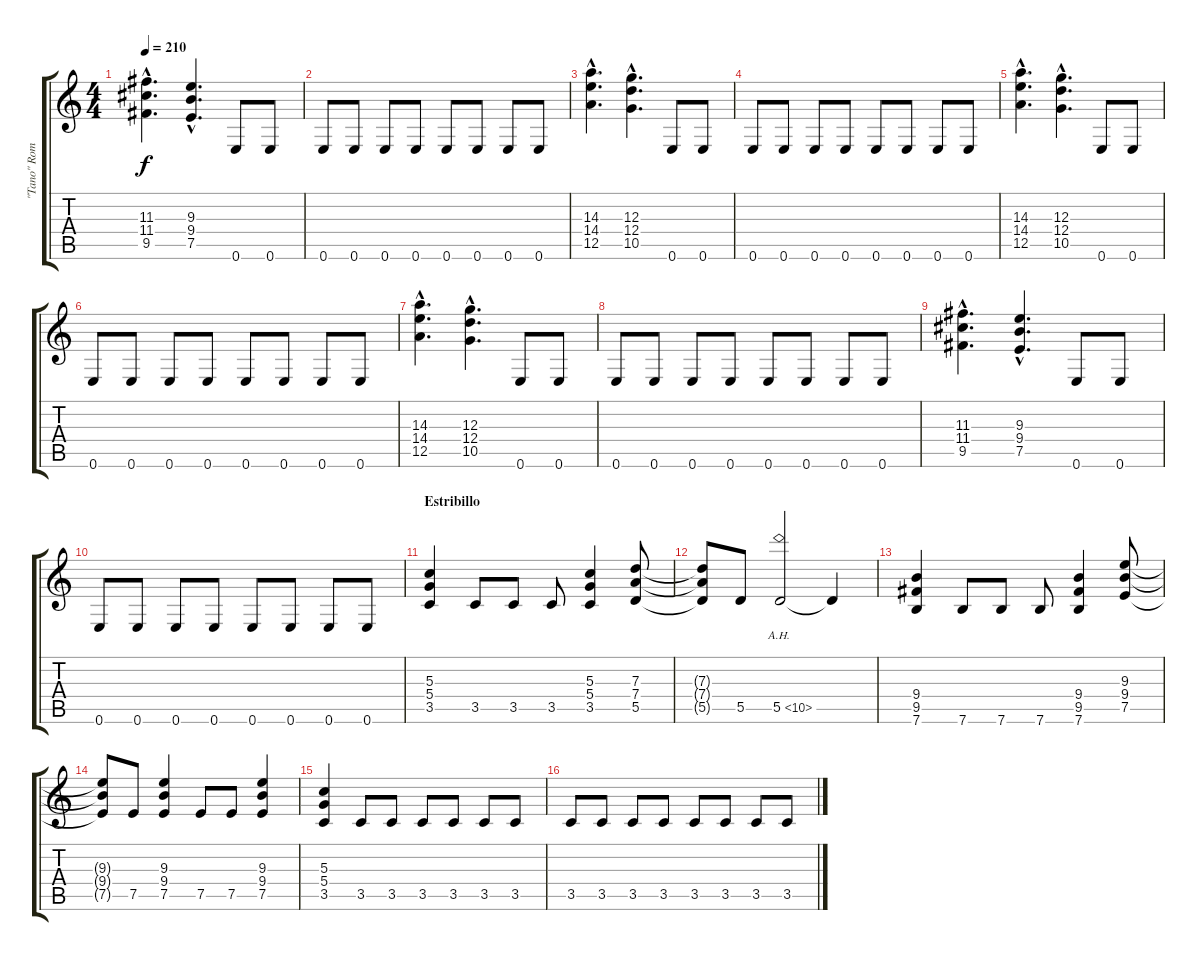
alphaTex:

\track ("\"Tano\" Romano" "\"Tano\" Rom") {instrument distortionguitar}
\staff {score tabs}
\tuning (E4 B3 G3 D3 A2 E2) {hide}
\ts (4 4)
\tempo 210
\clef g2
\ks c
(11.3{hac} 11.4{hac} 9.5{hac}).4{d dy f} (9.3{hac} 9.4{hac} 7.5{hac}).4{d} 0.6.8 0.6.8 |
0.6.8 0.6.8 0.6.8 0.6.8 0.6.8 0.6.8 0.6.8 0.6.8 |
(14.3{hac} 14.4{hac} 12.5{hac}).4{d} (12.3{hac} 12.4{hac} 10.5{hac}).4{d} 0.6.8 0.6.8 |
0.6.8 0.6.8 0.6.8 0.6.8 0.6.8 0.6.8 0.6.8 0.6.8 |
(14.3{hac} 14.4{hac} 12.5{hac}).4{d} (12.3{hac} 12.4{hac} 10.5{hac}).4{d} 0.6.8 0.6.8 |
0.6.8 0.6.8 0.6.8 0.6.8 0.6.8 0.6.8 0.6.8 0.6.8 |
(14.3{hac} 14.4{hac} 12.5{hac}).4{d} (12.3{hac} 12.4{hac} 10.5{hac}).4{d} 0.6.8 0.6.8 |
0.6.8 0.6.8 0.6.8 0.6.8 0.6.8 0.6.8 0.6.8 0.6.8 |
(11.3{hac} 11.4{hac} 9.5{hac}).4{d} (9.3{hac} 9.4{hac} 7.5{hac}).4{d} 0.6.8 0.6.8 |
0.6.8 0.6.8 0.6.8 0.6.8 0.6.8 0.6.8 0.6.8 0.6.8 |
\section ("" "Estribillo")
(5.3 5.4 3.5).4 3.5.8 3.5.8 3.5.8 (5.3 5.4 3.5).4 (7.3 7.4 5.5).8 |
(7.3{t} 7.4{t} 5.5{t}).8 5.5.8 5.5{ah 5}.2 5.5{t}.4 |
(9.4 9.5 7.6).4 7.6.8 7.6.8 7.6.8 (9.4 9.5 7.6).4 (9.3 9.4 7.5).8 |
(9.3{t} 9.4{t} 7.5{t}).8 7.5.8 (9.3 9.4 7.5).4 7.5.8 7.5.8 (9.3 9.4 7.5).4 |
(5.3 5.4 3.5).4 3.5.8 3.5.8 3.5.8 3.5.8 3.5.8 3.5.8 |
3.5.8 3.5.8 3.5.8 3.5.8 3.5.8 3.5.8 3.5.8 3.5.8
